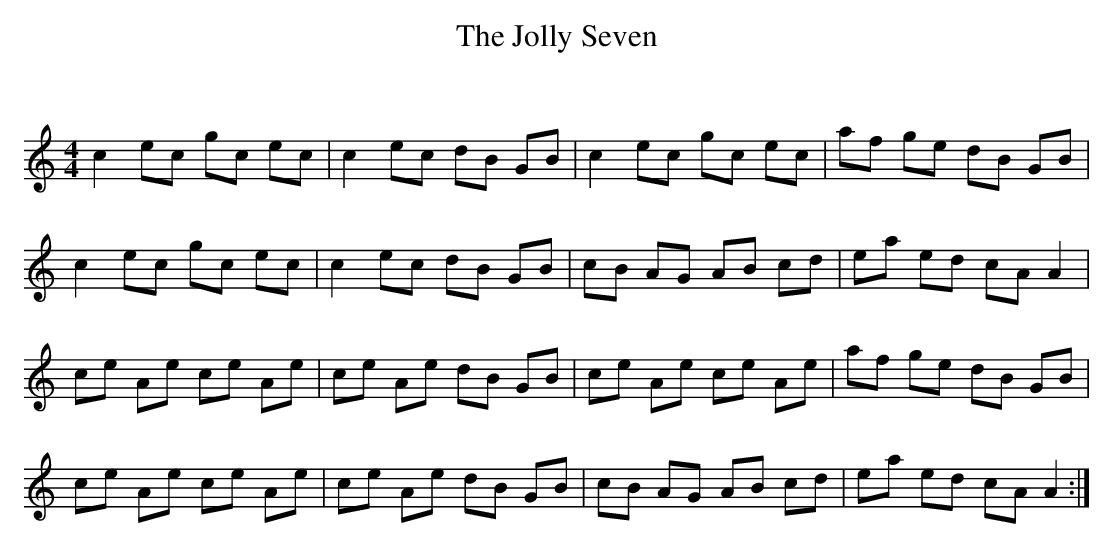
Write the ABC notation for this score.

X:1
T: The Jolly Seven
C:
Q: 232
K:Am
M:4/4
L:1/8
c2 ec gc ec|c2 ec dB GB|c2 ec gc ec|af ge dB GB|
c2 ec gc ec|c2 ec dB GB|cB AG AB cd|ea ed cA A2|
ce Ae ce Ae|ce Ae dB GB|ce Ae ce Ae|af ge dB GB|
ce Ae ce Ae|ce Ae dB GB|cB AG AB cd|ea ed cA A2:|
